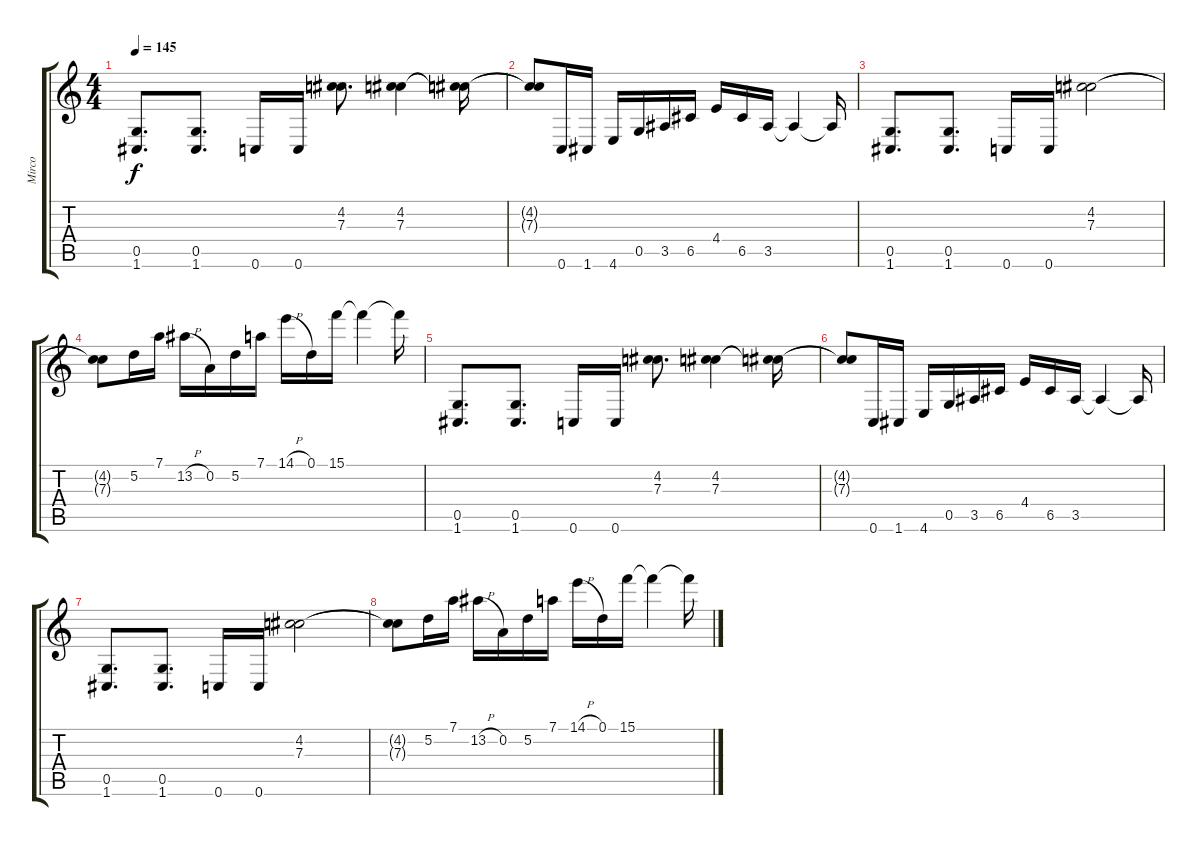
\track ("Mirco" "Mirco") {instrument distortionguitar}
\staff {score tabs}
\tuning (D4 A3 F3 C3 G2 C2) {hide}
\ts (4 4)
\tempo 145
\clef g2
\ks c
(0.5 1.6).8{d dy f} (0.5 1.6).8{d} 0.6.16 0.6.16 (4.2 7.3).8{d} (4.2 7.3).4 (4.2{t} 7.3{t}).16 |
(4.2{t} 7.3{t}).8 0.6.16 1.6.16 4.6.16 0.5.16 3.5.16 6.5.16 4.4.16 6.5.16 3.5.16 3.5{t}.4 3.5{t}.16 |
(0.5 1.6).8{d} (0.5 1.6).8{d} 0.6.16 0.6.16 (4.2 7.3).2 |
(4.2{t} 7.3{t}).8 5.2.16 7.1.16 13.2{h}.16 0.2.16 5.2.16 7.1.16 14.1{h}.16 0.1.16 15.1.16 15.1{t}.4 15.1{t}.16 |
(0.5 1.6).8{d} (0.5 1.6).8{d} 0.6.16 0.6.16 (4.2 7.3).8{d} (4.2 7.3).4 (4.2{t} 7.3{t}).16 |
(4.2{t} 7.3{t}).8 0.6.16 1.6.16 4.6.16 0.5.16 3.5.16 6.5.16 4.4.16 6.5.16 3.5.16 3.5{t}.4 3.5{t}.16 |
(0.5 1.6).8{d} (0.5 1.6).8{d} 0.6.16 0.6.16 (4.2 7.3).2 |
(4.2{t} 7.3{t}).8 5.2.16 7.1.16 13.2{h}.16 0.2.16 5.2.16 7.1.16 14.1{h}.16 0.1.16 15.1.16 15.1{t}.4 15.1{t}.16
